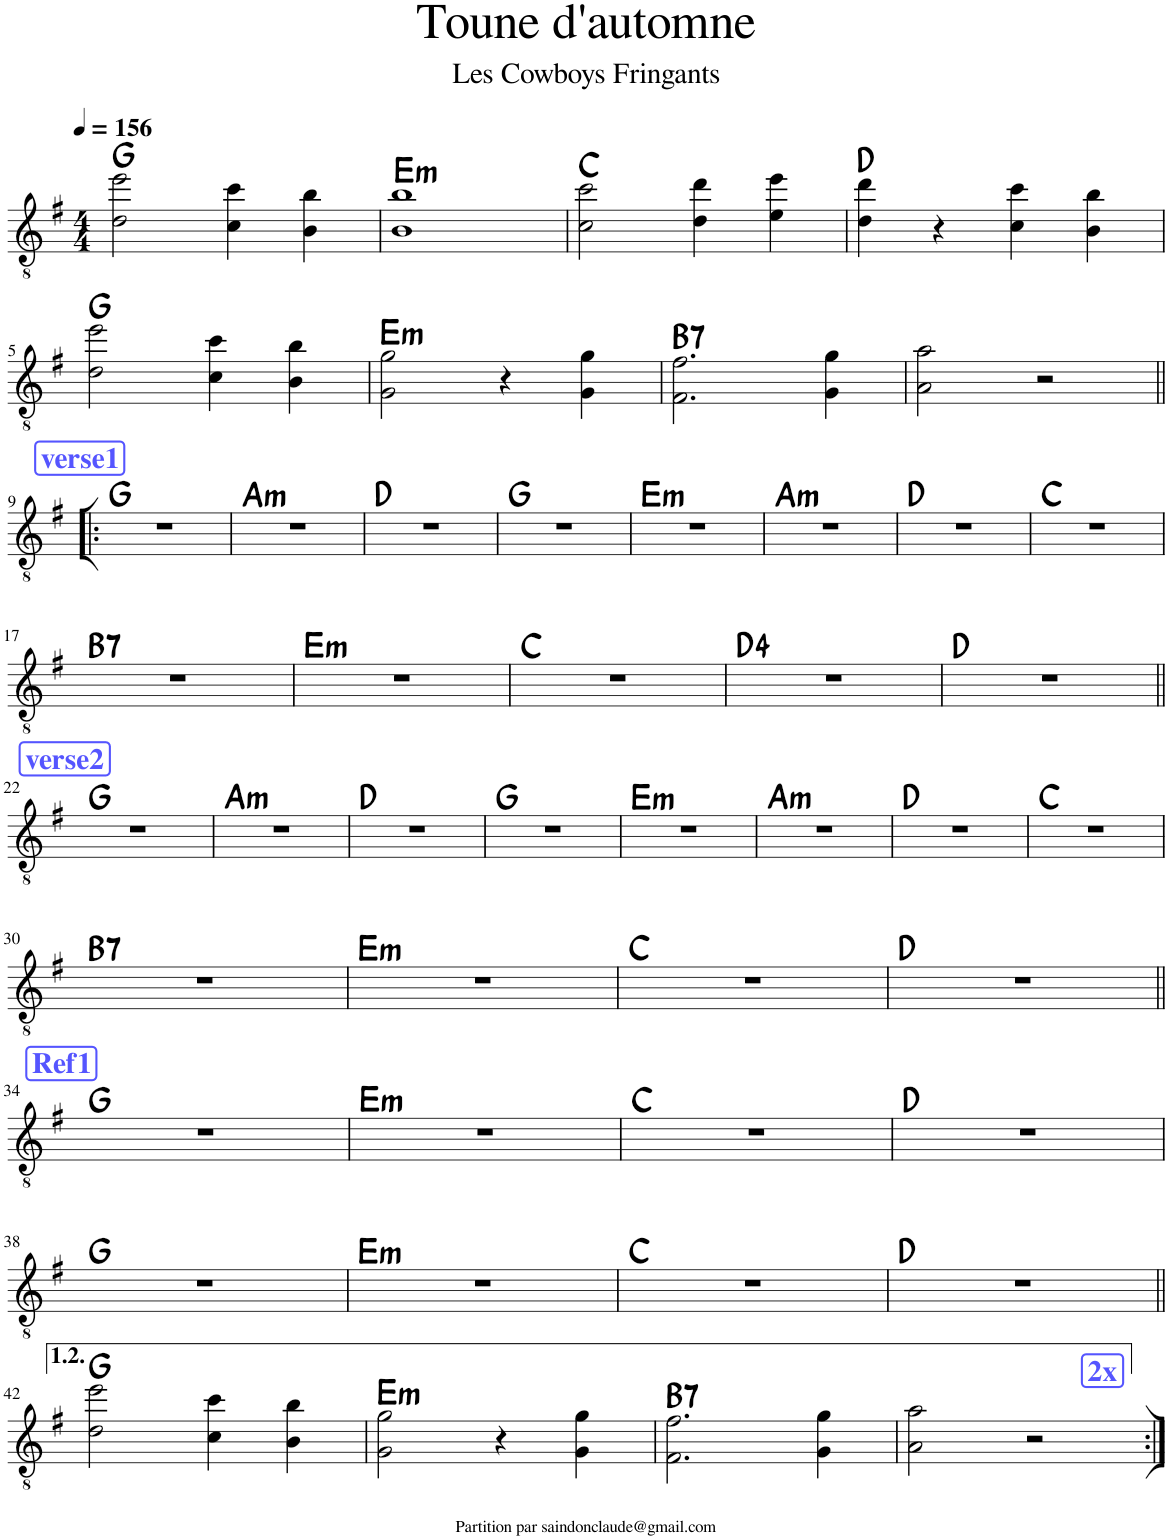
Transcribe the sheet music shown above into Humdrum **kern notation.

**kern	**harte
*part1	*part1
*staff1	*
*I"Classical Guitar	*
*I'Guit.	*
*clefGv2	*
*k[f#]	*
*M4/4	*
*MM156	*
=1	=1
2d\ 2ee\	G:maj
4c\ 4cc\	.
4B\ 4b\	.
=2	=2
!	!LO:H:kt=m
1B 1b	E:min
=3	=3
2c\ 2cc\	C:maj
4d\ 4dd\	.
4e\ 4ee\	.
=4	=4
4d\ 4dd\	D:maj
4r	.
4c\ 4cc\	.
4B\ 4b\	.
!!LO:LB:g=z
=5	=5
2d\ 2ee\	G:maj
4c\ 4cc\	.
4B\ 4b\	.
=6	=6
!	!LO:H:kt=m
2G\ 2g\	E:min
4r	.
4G\ 4g\	.
=7	=7
!	!LO:H:kt=7
2.F#\ 2.f#\	B:7
4G\ 4g\	.
=8	=8
2A\ 2a\	.
2r	.
!!LO:LB:g=z
!!LO:REH:place=s1:a:B:cj:color=#5555FF:fs=14:t=verse1
=9!|:	=9!|:
1r	G:maj
=10	=10
!	!LO:H:kt=m
1r	A:min
=11	=11
1r	D:maj
=12	=12
1r	G:maj
=13	=13
!	!LO:H:kt=m
1r	E:min
=14	=14
!	!LO:H:kt=m
1r	A:min
=15	=15
1r	D:maj
=16	=16
1r	C:maj
!!LO:LB:g=z
=17	=17
!	!LO:H:kt=7
1r	B:7
=18	=18
!	!LO:H:kt=m
1r	E:min
=19	=19
1r	C:maj
=20	=20
1r	D:maj(4)
=21	=21
1r	D:maj
!!LO:LB:g=z
!!LO:REH:place=s1:a:B:cj:color=#5555FF:fs=14:t=verse2
=22||	=22||
1r	G:maj
=23	=23
!	!LO:H:kt=m
1r	A:min
=24	=24
1r	D:maj
=25	=25
1r	G:maj
=26	=26
!	!LO:H:kt=m
1r	E:min
=27	=27
!	!LO:H:kt=m
1r	A:min
=28	=28
1r	D:maj
=29	=29
1r	C:maj
!!LO:LB:g=z
=30	=30
!	!LO:H:kt=7
1r	B:7
=31	=31
!	!LO:H:kt=m
1r	E:min
=32	=32
1r	C:maj
=33	=33
1r	D:maj
!!LO:LB:g=z
!!LO:REH:place=s1:a:B:cj:color=#5555FF:fs=14:t=Ref1
=34||	=34||
1r	G:maj
=35	=35
!	!LO:H:kt=m
1r	E:min
=36	=36
1r	C:maj
=37	=37
1r	D:maj
!!LO:LB:g=z
=38	=38
1r	G:maj
=39	=39
!	!LO:H:kt=m
1r	E:min
=40	=40
1r	C:maj
=41	=41
1r	D:maj
!!LO:LB:g=z
=42||	=42||
2d\ 2ee\	G:maj
4c\ 4cc\	.
4B\ 4b\	.
=43	=43
!	!LO:H:kt=m
2G\ 2g\	E:min
4r	.
4G\ 4g\	.
=44	=44
!	!LO:H:kt=7
2.F#\ 2.f#\	B:7
4G\ 4g\	.
!!LO:REH:place=s1:a:B:cj:color=#5555FF:fs=14:t=2x:qo=2
=45	=45
2A\ 2a\	.
2r	.
=:|!	=:|!
*-	*-
